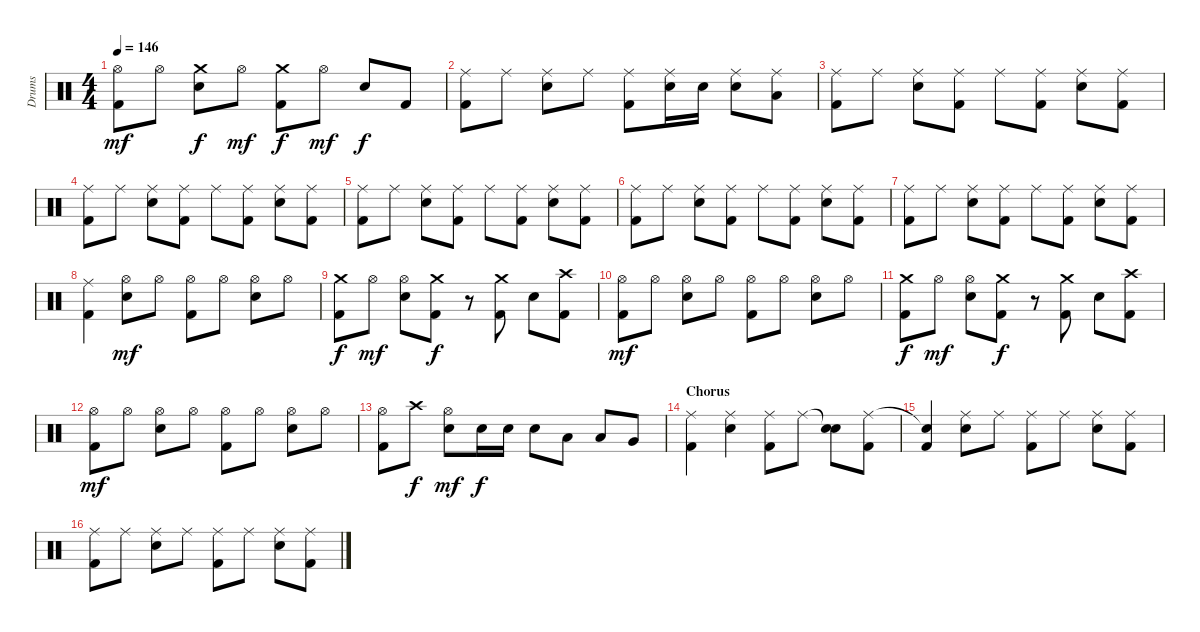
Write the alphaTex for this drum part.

\track ("Drums" "Drums") {instrument percussion}
\staff {score}
\articulation defaults
\ts (4 4)
\tempo 146
\clef neutral
\ks c
("Hi-Hat (open)" "Kick (hit) 2").8{dy mf} "Hi-Hat (open)".8 ("Crash medium (hit)" "Electric Snare (hit)").8{dy f} "Hi-Hat (open)".8{dy mf} ("Crash medium (hit)" "Kick (hit) 2").8{dy f} "Hi-Hat (open)".8{dy mf} "Electric Snare (hit)".8{dy f} "Kick (hit) 2".8 |
("Ride (middle)" "Kick (hit) 2").8 "Ride (middle)".8 ("Ride (middle)" "Electric Snare (hit)").8 "Ride (middle)".8 ("Ride (middle)" "Kick (hit) 2").8 ("Ride (middle)" "Electric Snare (hit)").16 "Electric Snare (hit)".16 ("Ride (middle)" "Electric Snare (hit)").8 ("Ride (middle)" "Low Tom (hit)").8 |
("Ride (middle)" "Kick (hit) 2").8 "Ride (middle)".8 ("Ride (middle)" "Electric Snare (hit)").8 ("Ride (middle)" "Kick (hit) 2").8 "Ride (middle)".8 ("Ride (middle)" "Kick (hit) 2").8 ("Ride (middle)" "Electric Snare (hit)").8 ("Ride (middle)" "Kick (hit) 2").8 |
("Ride (middle)" "Kick (hit) 2").8 "Ride (middle)".8 ("Ride (middle)" "Electric Snare (hit)").8 ("Ride (middle)" "Kick (hit) 2").8 "Ride (middle)".8 ("Ride (middle)" "Kick (hit) 2").8 ("Ride (middle)" "Electric Snare (hit)").8 ("Ride (middle)" "Kick (hit) 2").8 |
("Ride (middle)" "Kick (hit) 2").8 "Ride (middle)".8 ("Ride (middle)" "Electric Snare (hit)").8 ("Ride (middle)" "Kick (hit) 2").8 "Ride (middle)".8 ("Ride (middle)" "Kick (hit) 2").8 ("Ride (middle)" "Electric Snare (hit)").8 ("Ride (middle)" "Kick (hit) 2").8 |
("Ride (middle)" "Kick (hit) 2").8 "Ride (middle)".8 ("Ride (middle)" "Electric Snare (hit)").8 ("Ride (middle)" "Kick (hit) 2").8 "Ride (middle)".8 ("Ride (middle)" "Kick (hit) 2").8 ("Ride (middle)" "Electric Snare (hit)").8 ("Ride (middle)" "Kick (hit) 2").8 |
("Ride (middle)" "Kick (hit) 2").8 "Ride (middle)".8 ("Ride (middle)" "Electric Snare (hit)").8 ("Ride (middle)" "Kick (hit) 2").8 "Ride (middle)".8 ("Ride (middle)" "Kick (hit) 2").8 ("Ride (middle)" "Electric Snare (hit)").8 ("Ride (middle)" "Kick (hit) 2").8 |
("Ride (middle)" "Kick (hit) 2").4 ("Hi-Hat (open)" "Electric Snare (hit)").8{dy mf} "Hi-Hat (open)".8 ("Hi-Hat (open)" "Kick (hit) 2").8 "Hi-Hat (open)".8 ("Hi-Hat (open)" "Electric Snare (hit)").8 "Hi-Hat (open)".8 |
("Crash medium (hit)" "Kick (hit) 2").8{dy f} "Hi-Hat (open)".8{dy mf} ("Hi-Hat (open)" "Electric Snare (hit)").8 ("Crash medium (hit)" "Kick (hit) 2").8{dy f} r.8 ("Crash medium (hit)" "Kick (hit) 2").8 "Electric Snare (hit)".8 ("Crash high (hit)" "Kick (hit) 2").8 |
("Hi-Hat (open)" "Kick (hit) 2").8{dy mf} "Hi-Hat (open)".8 ("Hi-Hat (open)" "Electric Snare (hit)").8 "Hi-Hat (open)".8 ("Hi-Hat (open)" "Kick (hit) 2").8 "Hi-Hat (open)".8 ("Hi-Hat (open)" "Electric Snare (hit)").8 "Hi-Hat (open)".8 |
("Crash medium (hit)" "Kick (hit) 2").8{dy f} "Hi-Hat (open)".8{dy mf} ("Hi-Hat (open)" "Electric Snare (hit)").8 ("Crash medium (hit)" "Kick (hit) 2").8{dy f} r.8 ("Crash medium (hit)" "Kick (hit) 2").8 "Electric Snare (hit)".8 ("Crash high (hit)" "Kick (hit) 2").8 |
("Hi-Hat (open)" "Kick (hit) 2").8{dy mf} "Hi-Hat (open)".8 ("Hi-Hat (open)" "Electric Snare (hit)").8 "Hi-Hat (open)".8 ("Hi-Hat (open)" "Kick (hit) 2").8 "Hi-Hat (open)".8 ("Hi-Hat (open)" "Electric Snare (hit)").8 "Hi-Hat (open)".8 |
("Hi-Hat (open)" "Kick (hit) 2").8 "Crash high (hit)".8{dy f} ("Hi-Hat (open)" "Electric Snare (hit)").8{dy mf} "Electric Snare (hit)".16{dy f} "Electric Snare (hit)".16 "Electric Snare (hit)".8 "Low Tom (hit)".8 "Low Tom (hit)".8 "Very Low Tom (hit)".8 |
\section ("" "Chorus")
("Ride (middle)" "Kick (hit) 2").4 ("Ride (middle)" "Electric Snare (hit)").4 ("Ride (middle)" "Kick (hit) 2").8 "Ride (middle)".8 ("Snare (hit)"{t} "Electric Snare (hit)").8 ("Ride (middle)" "Kick (hit) 2").8 |
("Snare (hit)"{t} "Kick (hit) 2").4 ("Ride (middle)" "Electric Snare (hit)").8 "Ride (middle)".8 ("Ride (middle)" "Kick (hit) 2").8 "Ride (middle)".8 ("Ride (middle)" "Electric Snare (hit)").8 ("Ride (middle)" "Kick (hit) 2").8 |
("Ride (middle)" "Kick (hit) 2").8 "Ride (middle)".8 ("Ride (middle)" "Electric Snare (hit)").8 "Ride (middle)".8 ("Ride (middle)" "Kick (hit) 2").8 "Ride (middle)".8 ("Ride (middle)" "Electric Snare (hit)").8 ("Ride (middle)" "Kick (hit) 2").8
